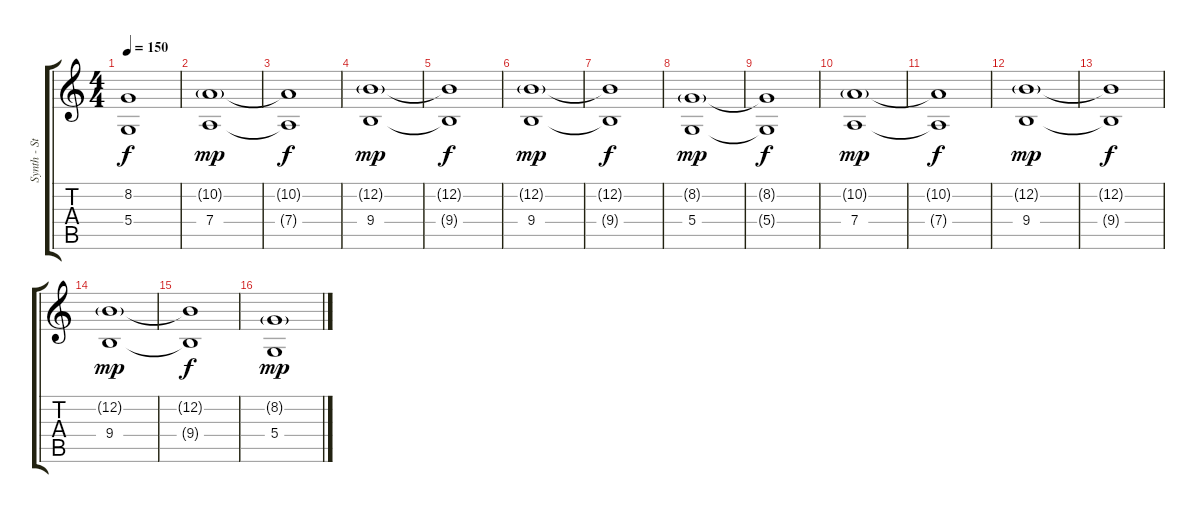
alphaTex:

\track ("Synth - Strings 1" "Synth - St") {instrument synthstrings1}
\staff {score tabs}
\tuning (E4 B3 G3 D3 A2 E2) {hide}
\ts (4 4)
\tempo 150
\clef g2
\ks c
(8.2{t} 5.4{t}).1{dy f} |
(10.2{g} 7.4).1{dy mp} |
(10.2{t} 7.4{t}).1{dy f} |
(12.2{g} 9.4).1{dy mp} |
(12.2{t} 9.4{t}).1{dy f} |
(12.2{g} 9.4).1{dy mp} |
(12.2{t} 9.4{t}).1{dy f} |
(8.2{g} 5.4).1{dy mp} |
(8.2{t} 5.4{t}).1{dy f} |
(10.2{g} 7.4).1{dy mp} |
(10.2{t} 7.4{t}).1{dy f} |
(12.2{g} 9.4).1{dy mp} |
(12.2{t} 9.4{t}).1{dy f} |
(12.2{g} 9.4).1{dy mp} |
(12.2{t} 9.4{t}).1{dy f} |
(8.2{g} 5.4).1{dy mp}
